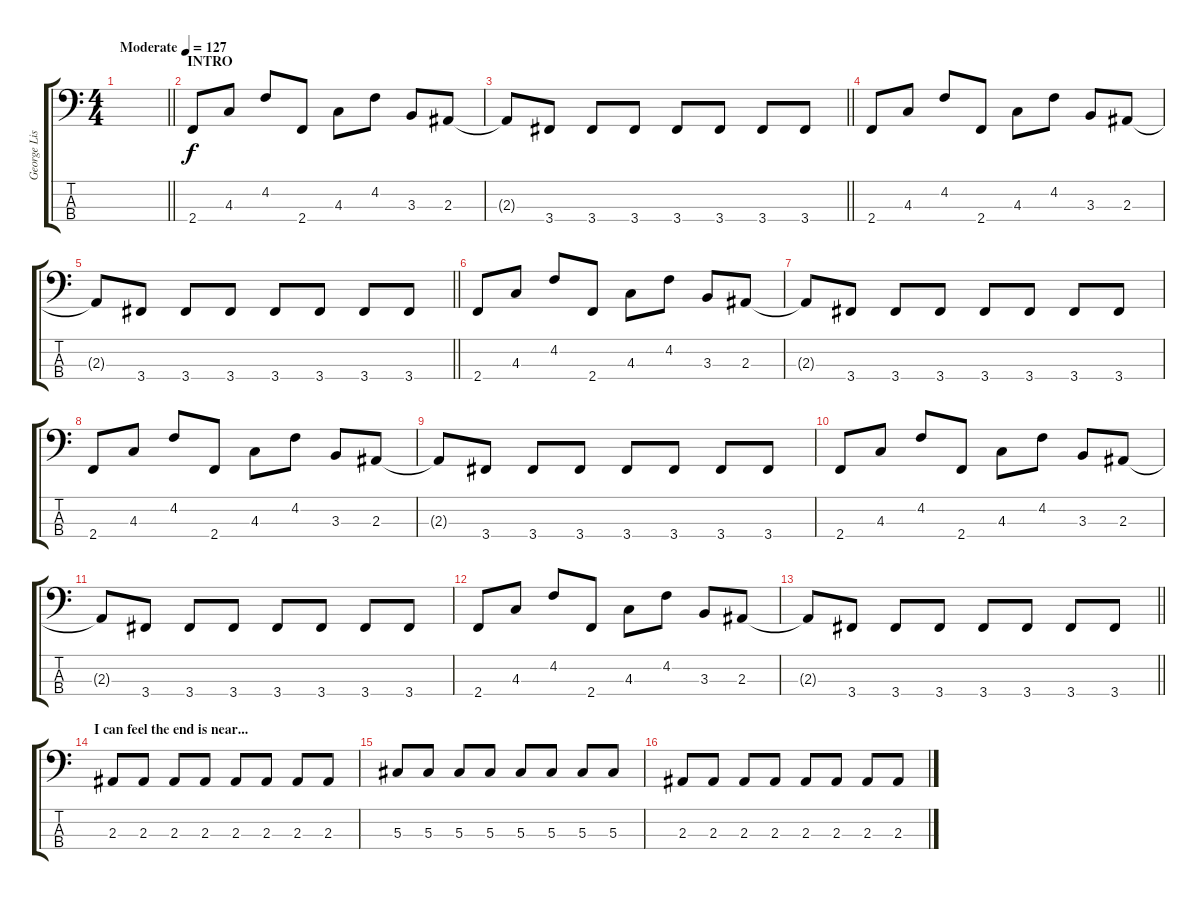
\track ("George Listing" "George Lis") {instrument electricbassfinger}
\staff {score tabs}
\tuning (Gb2 Db2 Ab1 Eb1) {hide}
\ts (4 4)
\tempo (127 "Moderate")
\clef f4
\barLineRight lightlight
\ks c
|
\section ("" "INTRO")
2.4.8 4.3.8 4.2.8 2.4.8 4.3.8 4.2.8 3.3.8 2.3.8 |
\barLineRight lightlight
2.3{t}.8 3.4.8 3.4.8 3.4.8 3.4.8 3.4.8 3.4.8 3.4.8 |
2.4.8 4.3.8 4.2.8 2.4.8 4.3.8 4.2.8 3.3.8 2.3.8 |
\barLineRight lightlight
2.3{t}.8 3.4.8 3.4.8 3.4.8 3.4.8 3.4.8 3.4.8 3.4.8 |
2.4.8 4.3.8 4.2.8 2.4.8 4.3.8 4.2.8 3.3.8 2.3.8 |
2.3{t}.8 3.4.8 3.4.8 3.4.8 3.4.8 3.4.8 3.4.8 3.4.8 |
2.4.8 4.3.8 4.2.8 2.4.8 4.3.8 4.2.8 3.3.8 2.3.8 |
2.3{t}.8 3.4.8 3.4.8 3.4.8 3.4.8 3.4.8 3.4.8 3.4.8 |
2.4.8 4.3.8 4.2.8 2.4.8 4.3.8 4.2.8 3.3.8 2.3.8 |
2.3{t}.8 3.4.8 3.4.8 3.4.8 3.4.8 3.4.8 3.4.8 3.4.8 |
2.4.8 4.3.8 4.2.8 2.4.8 4.3.8 4.2.8 3.3.8 2.3.8 |
\barLineRight lightlight
2.3{t}.8 3.4.8 3.4.8 3.4.8 3.4.8 3.4.8 3.4.8 3.4.8 |
\section ("" "I can feel the end is near...")
2.3.8 2.3.8 2.3.8 2.3.8 2.3.8 2.3.8 2.3.8 2.3.8 |
5.3.8 5.3.8 5.3.8 5.3.8 5.3.8 5.3.8 5.3.8 5.3.8 |
2.3.8 2.3.8 2.3.8 2.3.8 2.3.8 2.3.8 2.3.8 2.3.8
